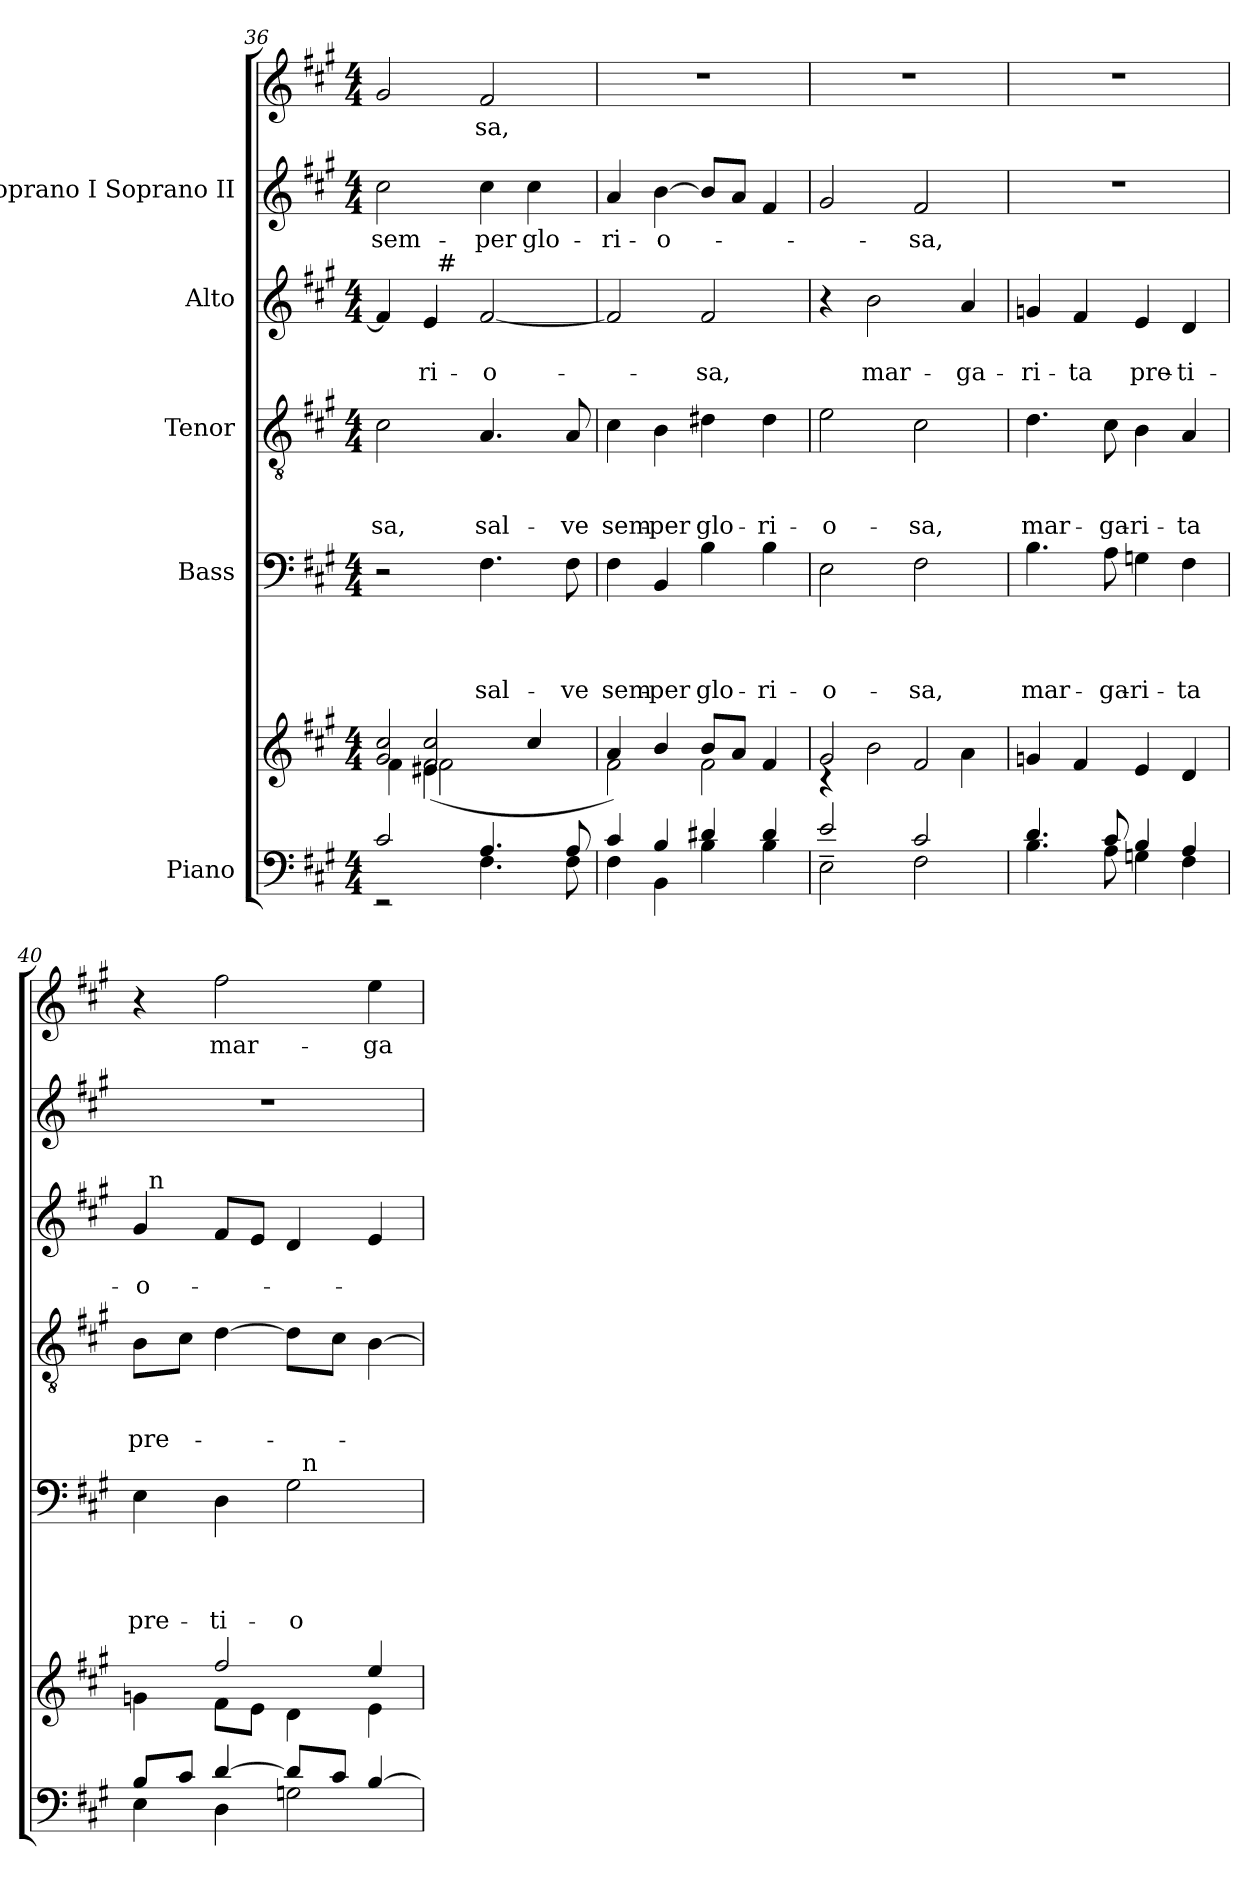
**kern	**kern	**kern	**text	**text	**text	**text	**kern	**text	**text	**text	**kern	**text	**text	**kern	**text	**kern	**text
*part5	*part5	*part4	*part4	*part4	*part4	*part4	*part3	*part3	*part3	*part3	*part2	*part2	*part2	*part1	*part1	*part1	*part1
*staff7	*staff6	*staff5	*staff5	*staff5	*staff5	*staff5	*staff4	*staff4	*staff4	*staff4	*staff3	*staff3	*staff3	*staff2	*staff2	*staff1	*staff1
*I"Piano	*	*I"Bass	*	*	*	*	*I"Tenor	*	*	*	*I"Alto	*	*	*I"Soprano I Soprano II	*	*	*
*clefF4	*clefG2	*clefF4	*	*	*	*	*clefGv2	*	*	*	*clefG2	*	*	*clefG2	*	*clefG2	*
*k[f#c#g#]	*k[f#c#g#]	*k[f#c#g#]	*	*	*	*	*k[f#c#g#]	*	*	*	*k[f#c#g#]	*	*	*k[f#c#g#]	*	*k[f#c#g#]	*
*A:	*A:	*A:	*	*	*	*	*A:	*	*	*	*A:	*	*	*A:	*	*A:	*
*M4/4	*M4/4	*M4/4	*	*	*	*	*M4/4	*	*	*	*M4/4	*	*	*M4/4	*	*M4/4	*
=36	=36	=36	=36	=36	=36	=36	=36	=36	=36	=36	=36	=36	=36	=36	=36	=36	=36
*^	*^	*	*	*	*	*	*	*	*	*	*	*	*	*	*	*	*
*	*	*	*^	*	*	*	*	*	*	*	*	*	*	*	*	*	*	*	*
*	*	*	*	*^	*	*	*	*	*	*	*	*	*	*	*	*	*	*	*	*
!	!	!	!	!	!	!	!	!	!	!	!	!	!	!LO:LY:b	!	!	!	!	!LO:LY:b	!	!
*	*	*	*	*	*	*	*	*	*	*	*	*	*	*	*^	*	*	*	*	*	*
2c#/	2rEE	2g#/ 2cc#/	4f#\	4ryy	4ryy	2r	.	.	.	.	2c#\	.	.	-sa,	4f#/]	4ryy	.	.	2cc#\	sem-	2g#/	.
!	!	!	!	!	!	!	!	!	!	!	!	!	!	!	!	!	!	!LO:LY:b	!	!	!	!
.	.	.	4e#X\	2f#\	(<2f#/ 2cc#/	.	.	.	.	.	.	.	.	.	4e/	32ryy	.	-ri-	.	.	.	.
!	!	!	!	!	!	!	!	!	!	!	!	!	!	!	!	!LO:TX:a:t=#	!	!	!	!	!	!
.	.	.	.	.	.	.	.	.	.	.	.	.	.	.	.	2ryy	.	.	.	.	.	.
!	!	!	!	!	!	!	!	!	!	!LO:LY:b	!	!	!	!LO:LY:b	!	!	!	!LO:LY:b	!	!LO:LY:b	!	!LO:LY:b
4.F#\	4.A/	2ryy	2ryy	.	.	4.F#\	.	.	.	sal-	4.A/	.	.	sal-	[<2f#/	.	.	-o-	4cc#\	-per	2f#/	sa,
!	!	!	!	!	!	!	!	!	!	!	!	!	!	!	!	!	!	!	!	!LO:LY:b	!	!
.	.	.	.	4ryy	4cc#/	.	.	.	.	.	.	.	.	.	.	.	.	.	4cc#\	glo-	.	.
.	.	.	.	.	.	.	.	.	.	.	.	.	.	.	.	8..ryy	.	.	.	.	.	.
!	!	!	!	!	!	!	!	!	!	!LO:LY:b	!	!	!	!LO:LY:b	!	!	!	!	!	!	!	!
8F#\	8A/	.	.	.	.	8F#\	.	.	.	-ve	8A/	.	.	-ve	.	.	.	.	.	.	.	.
*	*	*	*v	*v	*v	*	*	*	*	*	*	*	*	*	*	*	*	*	*	*	*	*
=37	=37	=37	=37	=37	=37	=37	=37	=37	=37	=37	=37	=37	=37	=37	=37	=37	=37	=37	=37	=37
!	!	!	!	!	!	!	!	!LO:LY:b	!	!	!	!LO:LY:b	!	!	!	!	!	!LO:LY:b	!	!
*	*	*	*	*	*	*	*	*	*	*	*	*	*v	*v	*	*	*	*	*	*
4c#/	4F#\	2f#\	4a/)	4F#\	.	.	.	sem-	4c#\	.	.	sem-	2f#/]	.	.	4a/	-ri-	1r	.
!	!	!	!	!	!	!	!	!LO:LY:b	!	!	!	!LO:LY:b	!	!	!	!	!LO:LY:b	!	!
4B/	4BB\	.	4b/	4BB/	.	.	.	-per	4B\	.	.	-per	.	.	.	[>4b\	-o-	.	.
!	!	!	!	!	!	!	!	!LO:LY:b	!	!	!	!LO:LY:b	!	!	!LO:LY:b	!	!	!	!
4d#X/	4B\	(8b/L	2f#\	4B\	.	.	.	glo-	4d#X\	.	.	glo-	2f#/	.	-sa,	8b/L]	.	.	.
.	.	8a/J	.	.	.	.	.	.	.	.	.	.	.	.	.	8a/J	.	.	.
!	!	!	!	!	!	!	!	!LO:LY:b	!	!	!	!LO:LY:b	!	!	!	!	!	!	!
4d#/	4B\	4f#/	.	4B\	.	.	.	-ri-	4d#\	.	.	-ri-	.	.	.	4f#/	.	.	.
=38	=38	=38	=38	=38	=38	=38	=38	=38	=38	=38	=38	=38	=38	=38	=38	=38	=38	=38	=38
!	!	!	!	!	!	!	!	!LO:LY:b	!	!	!	!LO:LY:b	!	!	!	!	!	!	!
2E~<\	2e/	2g#/	4rB	2E\	.	.	.	-o-	2e\	.	.	-o-	4r	.	.	2g#/	.	1r	.
!	!	!	!	!	!	!	!	!	!	!	!	!	!	!	!LO:LY:b	!	!	!	!
.	.	.	2b\	.	.	.	.	.	.	.	.	.	2b\	.	mar-	.	.	.	.
!	!	!	!	!	!	!	!	!LO:LY:b	!	!	!	!LO:LY:b	!	!	!	!	!LO:LY:b	!	!
2c#/	2F#\	2f#/	.	2F#\	.	.	.	-sa,	2c#\	.	.	-sa,	.	.	.	2f#/	-sa,	.	.
!	!	!	!	!	!	!	!	!	!	!	!	!	!	!	!LO:LY:b	!	!	!	!
.	.	.	4a\	.	.	.	.	.	.	.	.	.	4a/	.	-ga-	.	.	.	.
=39	=39	=39	=39	=39	=39	=39	=39	=39	=39	=39	=39	=39	=39	=39	=39	=39	=39	=39	=39
!	!	!	!	!	!	!	!	!LO:LY:b	!	!	!	!LO:LY:b	!	!	!LO:LY:b	!	!	!	!
*	*	*v	*v	*	*	*	*	*	*	*	*	*	*	*	*	*	*	*	*
4.d/	4.B\	4gn/	4.B\	.	.	.	mar-	4.d\	.	.	mar-	4gn/	.	-ri-	1r	.	1r	.
!	!	!	!	!	!	!	!	!	!	!	!	!	!	!LO:LY:b	!	!	!	!
.	.	4f#/	.	.	.	.	.	.	.	.	.	4f#/	.	-ta	.	.	.	.
!	!	!	!	!	!	!	!LO:LY:b	!	!	!	!LO:LY:b	!	!	!	!	!	!	!
8c#/	8A\	.	8A\	.	.	.	-ga-	8c#\	.	.	-ga-	.	.	.	.	.	.	.
!	!	!	!	!	!	!	!LO:LY:b	!	!	!	!LO:LY:b	!	!	!LO:LY:b	!	!	!	!
4B/	4Gn\	4e/	4Gn\	.	.	.	-ri-	4B\	.	.	-ri-	4e/	.	pre-	.	.	.	.
!	!	!	!	!	!	!	!LO:LY:b	!	!	!	!LO:LY:b	!	!	!LO:LY:b	!	!	!	!
4A/	4F#\	4d/	4F#\	.	.	.	-ta	4A/	.	.	-ta	4d/	.	-ti-	.	.	.	.
=40	=40	=40	=40	=40	=40	=40	=40	=40	=40	=40	=40	=40	=40	=40	=40	=40	=40	=40
*	*	*^	*	*	*	*	*	*	*	*	*	*	*	*	*	*	*	*
!	!	!	!	!	!	!	!	!LO:LY:b	!	!	!	!LO:LY:b	!	!	!LO:LY:b	!	!	!	!
*	*	*	*	*^	*	*	*	*	*	*	*	*	*^	*	*	*	*	*	*
8B/L	4E\	4ryy	4gn\	4E\	2ryy	.	.	.	pre-	8B\L	.	.	pre-	4g#/	32ryy	.	-o-	1r	.	4r	.
!	!	!	!	!	!	!	!	!	!	!	!	!	!	!	!LO:TX:a:t=n	!	!	!	!	!	!
.	.	.	.	.	.	.	.	.	.	.	.	.	.	.	2ryy	.	.	.	.	.	.
8c#/J	.	.	.	.	.	.	.	.	.	8c#\J	.	.	.	.	.	.	.	.	.	.	.
!	!	!	!	!	!	!	!	!	!LO:LY:b	!	!	!	!	!	!	!	!	!	!	!	!LO:LY:b
[>4d/	4D\	2ff#/	8f#\L	4D\	.	.	.	.	-ti-	[>4d\	.	.	.	8f#/L	.	.	.	.	.	2ff#\	mar-
.	.	.	8e\J	.	.	.	.	.	.	.	.	.	.	8e/J	.	.	.	.	.	.	.
!	!	!	!	!	!	!	!	!	!LO:LY:b	!	!	!	!	!	!	!	!	!	!	!	!
8d/L]	2Gn\	.	4d\	2G#\	32ryy	.	.	.	-o-	8d\L]	.	.	.	4d/	.	.	.	.	.	.	.
!	!	!	!	!	!LO:TX:a:t=n	!	!	!	!	!	!	!	!	!	!	!	!	!	!	!	!
.	.	.	.	.	4...ryy	.	.	.	.	.	.	.	.	.	4...ryy	.	.	.	.	.	.
8c#/J	.	.	.	.	.	.	.	.	.	8c#\J	.	.	.	.	.	.	.	.	.	.	.
!	!	!	!	!	!	!	!	!	!	!	!	!	!	!	!	!	!	!	!	!	!LO:LY:b
[>4B/	.	4ee/	4e\	.	.	.	.	.	.	[>4B\	.	.	.	4e/	.	.	.	.	.	4ee\	-ga-
*v	*v	*	*	*v	*v	*	*	*	*	*	*	*	*	*v	*v	*	*	*	*	*	*
*	*v	*v	*	*	*	*	*	*	*	*	*	*	*	*	*	*	*	*
=	=	=	=	=	=	=	=	=	=	=	=	=	=	=	=	=	=
*-	*-	*-	*-	*-	*-	*-	*-	*-	*-	*-	*-	*-	*-	*-	*-	*-	*-
